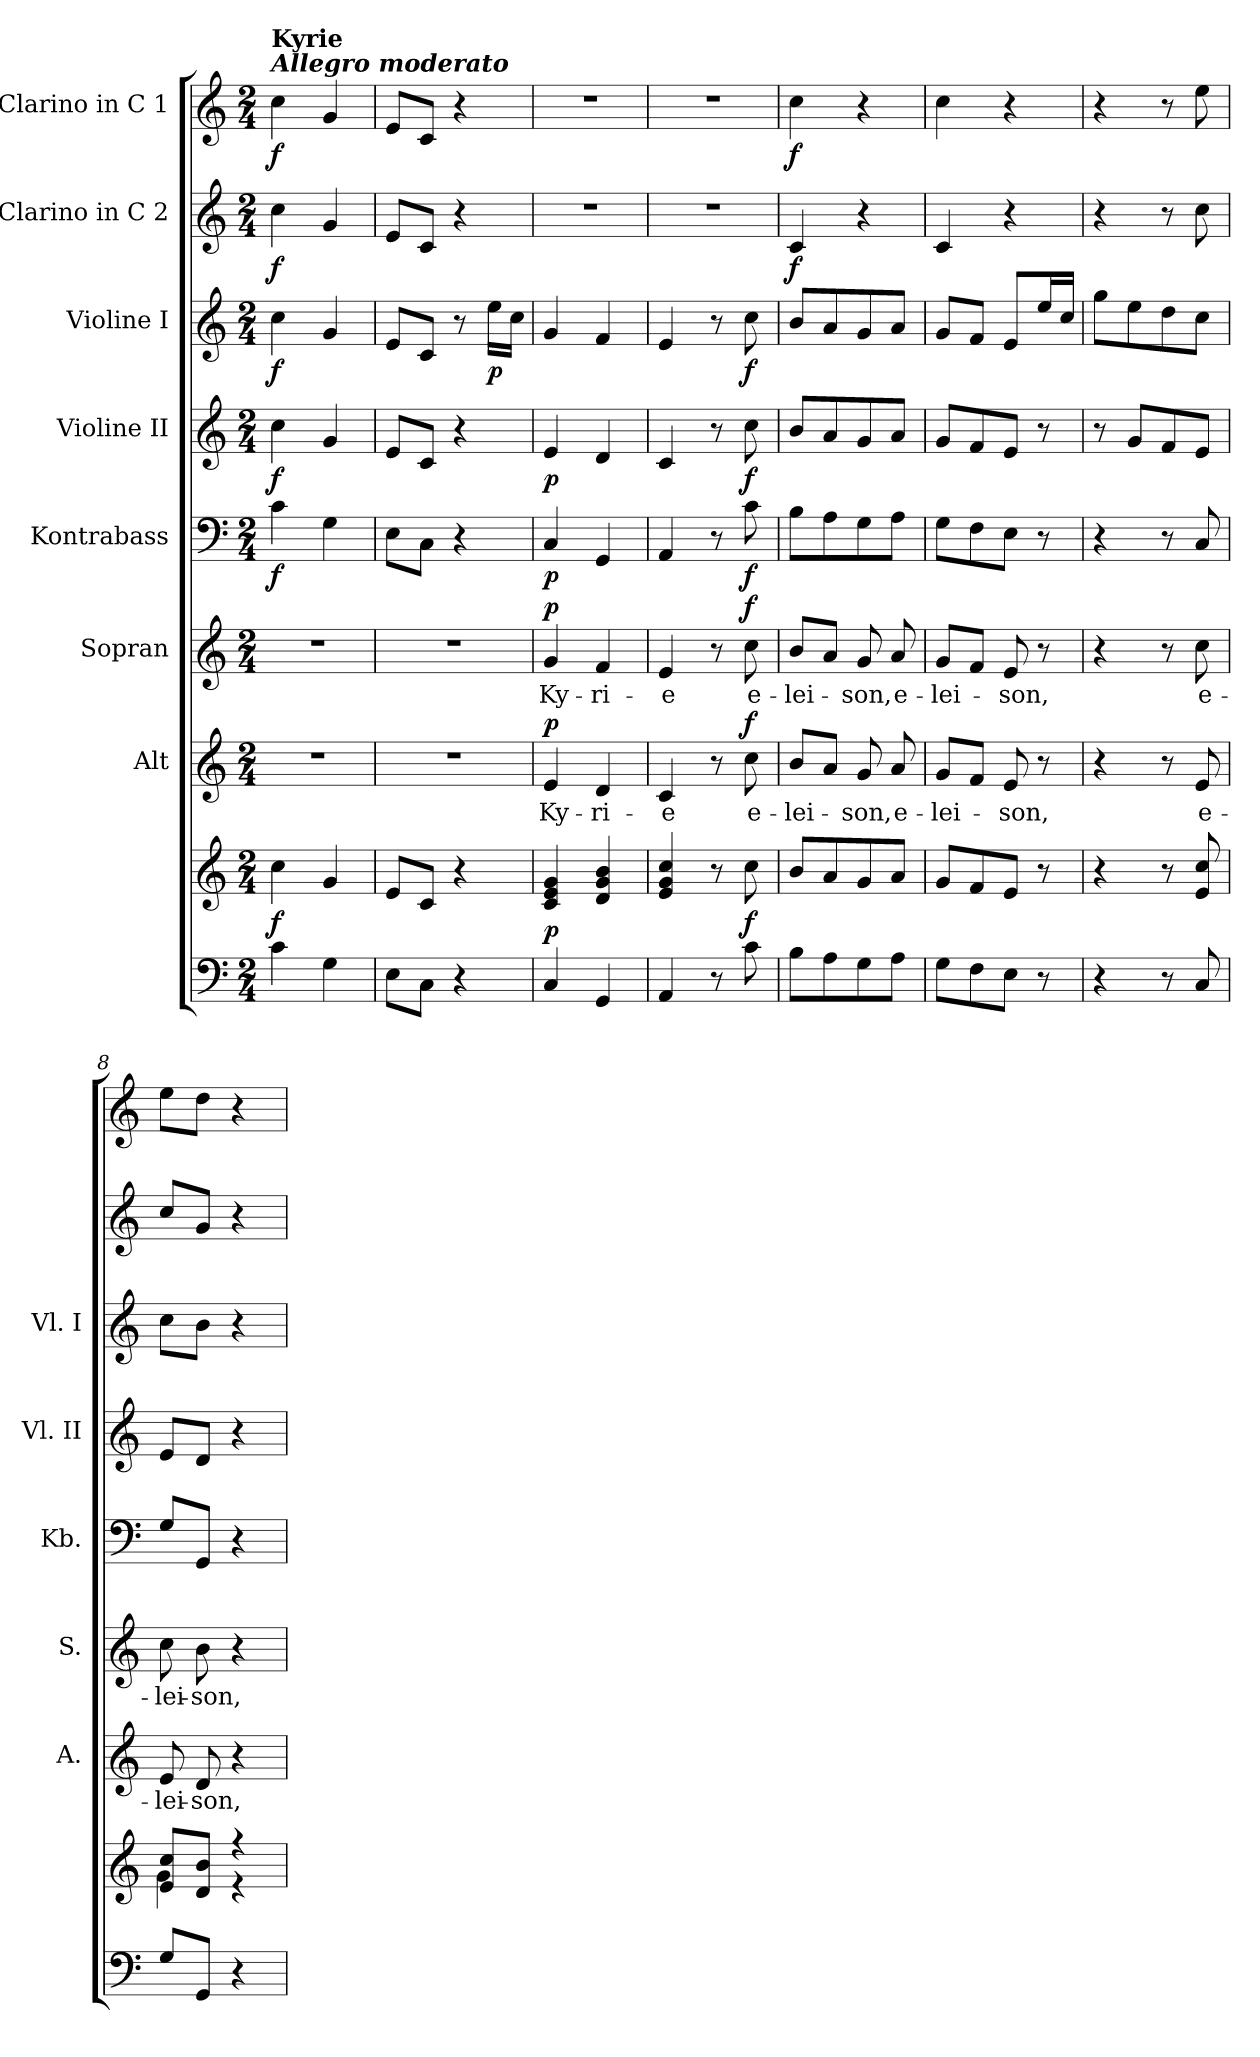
**kern	**kern	**dynam	**kern	**text	**dynam	**kern	**text	**dynam	**kern	**dynam	**kern	**dynam	**kern	**dynam	**kern	**dynam	**kern	**dynam
*part8	*part8	*part8	*part7	*part7	*part7	*part6	*part6	*part6	*part5	*part5	*part4	*part4	*part3	*part3	*part2	*part2	*part1	*part1
*staff9	*staff8	*staff8/9	*staff7	*staff7	*staff7	*staff6	*staff6	*staff6	*staff5	*staff5	*staff4	*staff4	*staff3	*staff3	*staff2	*staff2	*staff1	*staff1
*	*	*	*I"Alt	*	*	*I"Sopran	*	*	*I"Kontrabass	*	*I"Violine II	*	*I"Violine I	*	*I"Clarino in C 2	*	*I"Clarino in C 1	*
*	*	*	*I'A.	*	*	*I'S.	*	*	*I'Kb.	*	*I'Vl. II	*	*I'Vl. I	*	*	*	*	*
*clefF4	*clefG2	*	*clefG2	*	*	*clefG2	*	*	*clefF4	*	*clefG2	*	*clefG2	*	*clefG2	*	*clefG2	*
*	*	*	*	*	*	*	*	*	*ITrd7c12	*	*	*	*	*	*ITrd1c2	*	*ITrd1c2	*
*k[]	*k[]	*	*k[]	*	*	*k[]	*	*	*k[]	*	*k[]	*	*k[]	*	*k[b-e-]	*	*k[b-e-]	*
*C:	*C:	*	*C:	*	*	*C:	*	*	*C:	*	*C:	*	*C:	*	*B-:	*	*B-:	*
*M2/4	*M2/4	*	*M2/4	*	*	*M2/4	*	*	*M2/4	*	*M2/4	*	*M2/4	*	*M2/4	*	*M2/4	*
=1	=1	=1	=1	=1	=1	=1	=1	=1	=1	=1	=1	=1	=1	=1	=1	=1	=1	=1
!	!	!	!	!	!	!	!	!	!	!	!	!	!	!	!	!	!LO:TX:a:Bi:t=Allegro moderato	!
!	!	!	!	!	!	!	!	!	!	!	!	!	!	!	!	!	!LO:TX:a:B:t=Kyrie	!
!	!	!LO:DY:a=2	!	!	!	!	!	!	!	!LO:DY:b	!	!LO:DY:b	!	!LO:DY:b	!	!LO:DY:b	!	!LO:DY:b
4c\	4cc\	f	2r	.	.	2r	.	.	4C\	f	4cc\	f	4cc\	f	4b-\	f	4b-\	f
4G\	4g/	.	.	.	.	.	.	.	4GG\	.	4g/	.	4g/	.	4f/	.	4f/	.
=2	=2	=2	=2	=2	=2	=2	=2	=2	=2	=2	=2	=2	=2	=2	=2	=2	=2	=2
8E\L	8e/L	.	2r	.	.	2r	.	.	8EE\L	.	8e/L	.	8e/L	.	8d/L	.	8d/L	.
8C\J	8c/J	.	.	.	.	.	.	.	8CC\J	.	8c/J	.	8c/J	.	8B-/J	.	8B-/J	.
4r	4r	.	.	.	.	.	.	.	4r	.	4r	.	8r	.	4r	.	4r	.
!	!	!	!	!	!	!	!	!	!	!	!	!	!	!LO:DY:b	!	!	!	!
.	.	.	.	.	.	.	.	.	.	.	.	.	16ee\LL	p	.	.	.	.
.	.	.	.	.	.	.	.	.	.	.	.	.	16cc\JJ	.	.	.	.	.
=3	=3	=3	=3	=3	=3	=3	=3	=3	=3	=3	=3	=3	=3	=3	=3	=3	=3	=3
!	!	!LO:DY:a=2	!	!LO:LY:b	!LO:DY:a	!	!LO:LY:b	!LO:DY:a	!	!LO:DY:b	!	!LO:DY:b	!	!	!	!	!	!
4C/	4c/ 4e/ 4g/	p	4e/	Ky-	p	4g/	Ky-	p	4CC/	p	4e/	p	4g/	.	2r	.	2r	.
!	!	!	!	!LO:LY:b	!	!	!LO:LY:b	!	!	!	!	!	!	!	!	!	!	!
4GG/	4d/ 4g/ 4b/	.	4d/	-ri-	.	4f/	-ri-	.	4GGG/	.	4d/	.	4f/	.	.	.	.	.
=4	=4	=4	=4	=4	=4	=4	=4	=4	=4	=4	=4	=4	=4	=4	=4	=4	=4	=4
!	!	!	!	!LO:LY:b	!	!	!LO:LY:b	!	!	!	!	!	!	!	!	!	!	!
4AA/	4e/ 4g/ 4cc/	.	4c/	-e	.	4e/	-e	.	4AAA/	.	4c/	.	4e/	.	2r	.	2r	.
8r	8r	.	8r	.	.	8r	.	.	8r	.	8r	.	8r	.	.	.	.	.
!	!	!LO:DY:a=2	!	!LO:LY:b	!LO:DY:a	!	!LO:LY:b	!LO:DY:a	!	!LO:DY:b	!	!LO:DY:b	!	!LO:DY:b	!	!	!	!
8c\	8cc\	f	8cc\	e-	f	8cc\	e-	f	8C\	f	8cc\	f	8cc\	f	.	.	.	.
=5	=5	=5	=5	=5	=5	=5	=5	=5	=5	=5	=5	=5	=5	=5	=5	=5	=5	=5
!	!	!	!	!LO:LY:b	!	!	!LO:LY:b	!	!	!	!	!	!	!	!	!LO:DY:b	!	!LO:DY:b
8B\L	8b/L	.	8b/L	-lei-	.	8b/L	-lei-	.	8BB\L	.	8b/L	.	8b/L	.	4B-/	f	4b-\	f
8A\	8a/	.	8a/J	.	.	8a/J	.	.	8AA\	.	8a/	.	8a/	.	.	.	.	.
!	!	!	!	!LO:LY:b	!	!	!LO:LY:b	!	!	!	!	!	!	!	!	!	!	!
8G\	8g/	.	8g/	-son,	.	8g/	-son,	.	8GG\	.	8g/	.	8g/	.	4r	.	4r	.
!	!	!	!	!LO:LY:b	!	!	!LO:LY:b	!	!	!	!	!	!	!	!	!	!	!
8A\J	8a/J	.	8a/	e-	.	8a/	e-	.	8AA\J	.	8a/J	.	8a/J	.	.	.	.	.
=6	=6	=6	=6	=6	=6	=6	=6	=6	=6	=6	=6	=6	=6	=6	=6	=6	=6	=6
!	!	!	!	!LO:LY:b	!	!	!LO:LY:b	!	!	!	!	!	!	!	!	!	!	!
8G\L	8g/L	.	8g/L	-lei-	.	8g/L	-lei-	.	8GG\L	.	8g/L	.	8g/L	.	4B-/	.	4b-\	.
8F\	8f/	.	8f/J	.	.	8f/J	.	.	8FF\	.	8f/	.	8f/J	.	.	.	.	.
!	!	!	!	!LO:LY:b	!	!	!LO:LY:b	!	!	!	!	!	!	!	!	!	!	!
8E\J	8e/J	.	8e/	-son,	.	8e/	-son,	.	8EE\J	.	8e/J	.	8e/L	.	4r	.	4r	.
8r	8r	.	8r	.	.	8r	.	.	8r	.	8r	.	16ee/L	.	.	.	.	.
.	.	.	.	.	.	.	.	.	.	.	.	.	16cc/JJ	.	.	.	.	.
=7	=7	=7	=7	=7	=7	=7	=7	=7	=7	=7	=7	=7	=7	=7	=7	=7	=7	=7
4r	4r	.	4r	.	.	4r	.	.	4r	.	8r	.	8gg\L	.	4r	.	4r	.
.	.	.	.	.	.	.	.	.	.	.	8g/L	.	8ee\	.	.	.	.	.
8r	8r	.	8r	.	.	8r	.	.	8r	.	8f/	.	8dd\	.	8r	.	8r	.
!	!	!	!	!LO:LY:b	!	!	!LO:LY:b	!	!	!	!	!	!	!	!	!	!	!
8C/	8e/ 8cc/	.	8e/	e-	.	8cc\	e-	.	8CC/	.	8e/J	.	8cc\J	.	8b-\	.	8dd\	.
=8	=8	=8	=8	=8	=8	=8	=8	=8	=8	=8	=8	=8	=8	=8	=8	=8	=8	=8
*	*^	*	*	*	*	*	*	*	*	*	*	*	*	*	*	*	*	*
!	!	!	!	!	!LO:LY:b	!	!	!LO:LY:b	!	!	!	!	!	!	!	!	!	!	!
8G/L	8e/ 8cc/L	4g\	.	8e/	-lei-	.	8cc\	-lei-	.	8GG/L	.	8e/L	.	8cc\L	.	8b-/L	.	8dd\L	.
!	!	!	!	!	!LO:LY:b	!	!	!LO:LY:b	!	!	!	!	!	!	!	!	!	!	!
8GG/J	8d/ 8b/J	.	.	8d/	-son,	.	8b\	-son,	.	8GGG/J	.	8d/J	.	8b\J	.	8f/J	.	8cc\J	.
4r	4r	4r	.	4r	.	.	4r	.	.	4r	.	4r	.	4r	.	4r	.	4r	.
*	*v	*v	*	*	*	*	*	*	*	*	*	*	*	*	*	*	*	*	*
=	=	=	=	=	=	=	=	=	=	=	=	=	=	=	=	=	=	=
*-	*-	*-	*-	*-	*-	*-	*-	*-	*-	*-	*-	*-	*-	*-	*-	*-	*-	*-
